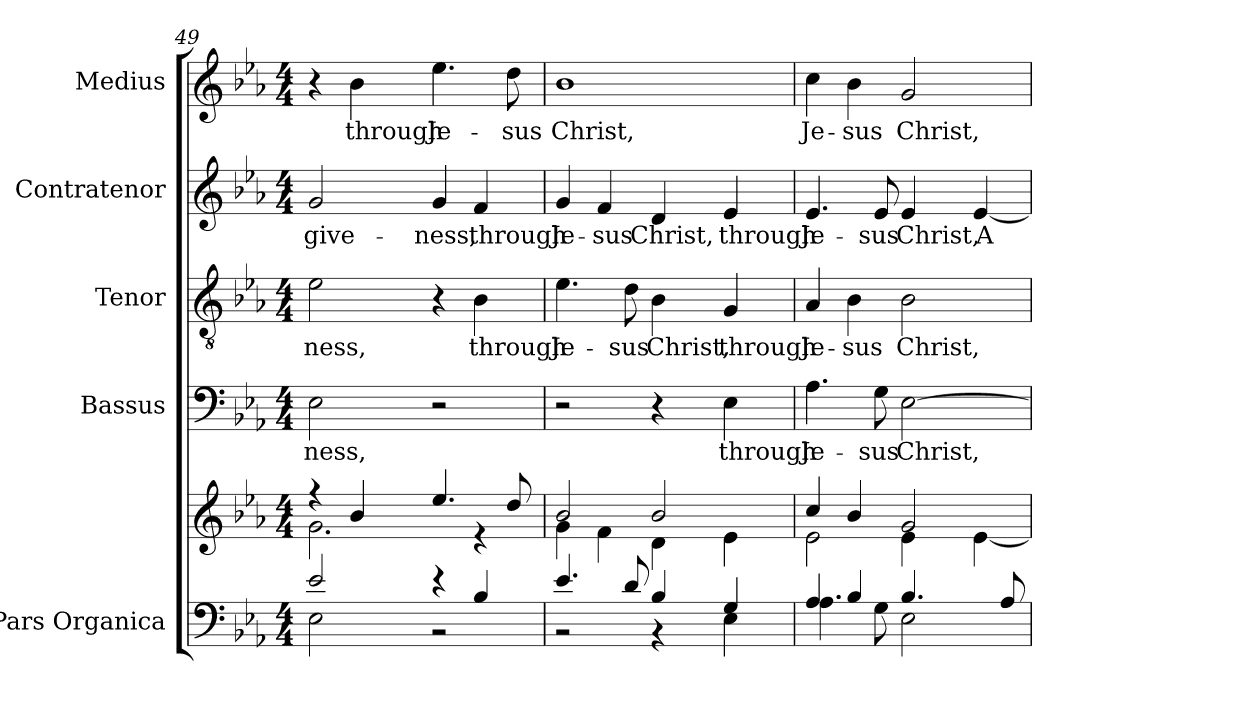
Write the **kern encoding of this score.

**kern	**kern	**kern	**text	**kern	**text	**kern	**text	**kern	**text
*part5	*part5	*part4	*part4	*part3	*part3	*part2	*part2	*part1	*part1
*staff6	*staff5	*staff4	*staff4	*staff3	*staff3	*staff2	*staff2	*staff1	*staff1
*I"Pars Organica	*	*I"Bassus	*	*I"Tenor	*	*I"Contratenor	*	*I"Medius	*
!!LO:PB:g=z
*clefF4	*clefG2	*clefF4	*	*clefGv2	*	*clefG2	*	*clefG2	*
*	*	*	*	*ITrd7c12	*	*	*	*	*
*k[b-e-a-]	*k[b-e-a-]	*k[b-e-a-]	*	*k[b-e-a-]	*	*k[b-e-a-]	*	*k[b-e-a-]	*
*E-:	*E-:	*E-:	*	*E-:	*	*E-:	*	*E-:	*
*M4/4	*M4/4	*M4/4	*	*M4/4	*	*M4/4	*	*M4/4	*
=49	=49	=49	=49	=49	=49	=49	=49	=49	=49
*^	*^	*	*	*	*	*	*	*	*
!	!	!	!	!	!LO:LY:b:color=#000000	!	!	!	!	!	!
!	!	!	!	!	!	!	!LO:LY:b:color=#000000	!	!	!	!
!	!	!	!	!	!	!	!	!	!LO:LY:b:color=#000000	!	!
2e-i/	2E-i\	4r	2.gi\	2E-i\	-ness,	2E-i\	-ness,	2gi/	-give-	4r	.
!	!	!	!	!	!	!	!	!	!	!	!LO:LY:b:color=#000000
.	.	4b-i/	.	.	.	.	.	.	.	4b-i\	through
!	!	!	!	!	!	!	!	!	!LO:LY:b:color=#000000	!	!
!	!	!	!	!	!	!	!	!	!	!	!LO:LY:b:color=#000000
4r	2r	4.ee-i/	.	2r	.	4r	.	4gi/	-ness,	4.ee-i\	Je-
!	!	!	!	!	!	!	!LO:LY:b:color=#000000	!	!	!	!
!	!	!	!	!	!	!	!	!	!LO:LY:b:color=#000000	!	!
4B-i/	.	.	4r	.	.	4BB-i\	through	4fi/	through	.	.
!	!	!	!	!	!	!	!	!	!	!	!LO:LY:b:color=#000000
.	.	8ddi/	.	.	.	.	.	.	.	8ddi\	-sus
=50	=50	=50	=50	=50	=50	=50	=50	=50	=50	=50	=50
!	!	!	!	!	!	!	!LO:LY:b:color=#000000	!	!	!	!
!	!	!	!	!	!	!	!	!	!LO:LY:b:color=#000000	!	!
!	!	!	!	!	!	!	!	!	!	!	!LO:LY:b:color=#000000
4.e-i/	2r	2b-i/	4gi\	2r	.	4.E-i\	Je-	4gi/	Je-	1b-i	Christ,
!	!	!	!	!	!	!	!	!	!LO:LY:b:color=#000000	!	!
.	.	.	4fi\	.	.	.	.	4fi/	-sus	.	.
!	!	!	!	!	!	!	!LO:LY:b:color=#000000	!	!	!	!
8di/	.	.	.	.	.	8Di\	-sus	.	.	.	.
!	!	!	!	!	!	!	!LO:LY:b:color=#000000	!	!	!	!
!	!	!	!	!	!	!	!	!	!LO:LY:b:color=#000000	!	!
4B-i/	4r	2b-i/	4di\	4r	.	4BB-i\	Christ,	4di/	Christ,	.	.
!	!	!	!	!	!LO:LY:b:color=#000000	!	!	!	!	!	!
!	!	!	!	!	!	!	!LO:LY:b:color=#000000	!	!	!	!
!	!	!	!	!	!	!	!	!	!LO:LY:b:color=#000000	!	!
4Gi/	4E-i\	.	4e-i\	4E-i\	through	4GGi/	through	4e-i/	through	.	.
=51	=51	=51	=51	=51	=51	=51	=51	=51	=51	=51	=51
!	!	!	!	!	!LO:LY:b:color=#000000	!	!	!	!	!	!
!	!	!	!	!	!	!	!LO:LY:b:color=#000000	!	!	!	!
!	!	!	!	!	!	!	!	!	!LO:LY:b:color=#000000	!	!
!	!	!	!	!	!	!	!	!	!	!	!LO:LY:b:color=#000000
4A-i/	4.A-i\	4cci/	2e-i\	4.A-i\	Je-	4AA-i/	Je-	4.e-i/	Je-	4cci\	Je-
!	!	!	!	!	!	!	!LO:LY:b:color=#000000	!	!	!	!
!	!	!	!	!	!	!	!	!	!	!	!LO:LY:b:color=#000000
4B-i/	.	4b-i/	.	.	.	4BB-i\	-sus	.	.	4b-i\	-sus
!	!	!	!	!	!LO:LY:b:color=#000000	!	!	!	!	!	!
!	!	!	!	!	!	!	!	!	!LO:LY:b:color=#000000	!	!
.	8Gi\	.	.	8Gi\	-sus	.	.	8e-i/	-sus	.	.
!	!	!	!	!	!LO:LY:b:color=#000000	!	!	!	!	!	!
!	!	!	!	!	!	!	!LO:LY:b:color=#000000	!	!	!	!
!	!	!	!	!	!	!	!	!	!LO:LY:b:color=#000000	!	!
!	!	!	!	!	!	!	!	!	!	!	!LO:LY:b:color=#000000
4.B-i/	2E-i\	2gi/	4e-i\	[>2E-i\	Christ,	2BB-i\	Christ,	4e-i/	Christ,	2gi/	Christ,
!	!	!	!	!	!	!	!	!	!LO:LY:b:color=#000000	!	!
.	.	.	[<4e-i\	.	.	.	.	[<4e-i/	A-	.	.
8A-i/	.	.	.	.	.	.	.	.	.	.	.
*v	*v	*	*	*	*	*	*	*	*	*	*
*	*v	*v	*	*	*	*	*	*	*	*
=	=	=	=	=	=	=	=	=	=
*-	*-	*-	*-	*-	*-	*-	*-	*-	*-
